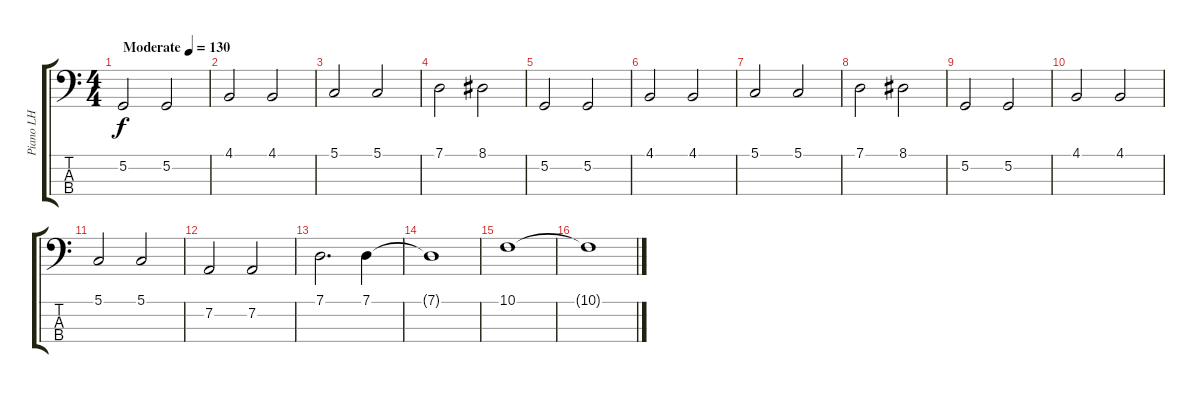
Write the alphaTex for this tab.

\track ("Piano LH" "Piano LH") {instrument brightacousticpiano}
\staff {score tabs}
\tuning (G2 D2 A1 E1) {hide}
\ts (4 4)
\tempo (130 "Moderate")
\clef f4
\ks c
5.2.2{dy f instrument brightacousticpiano} 5.2.2 |
4.1.2 4.1.2 |
5.1.2 5.1.2 |
7.1.2 8.1.2 |
5.2.2 5.2.2 |
4.1.2 4.1.2 |
5.1.2 5.1.2 |
7.1.2 8.1.2 |
5.2.2 5.2.2 |
4.1.2 4.1.2 |
5.1.2 5.1.2 |
7.2.2 7.2.2 |
7.1.2{d} 7.1.4 |
7.1{t}.1 |
10.1.1 |
10.1{t}.1
